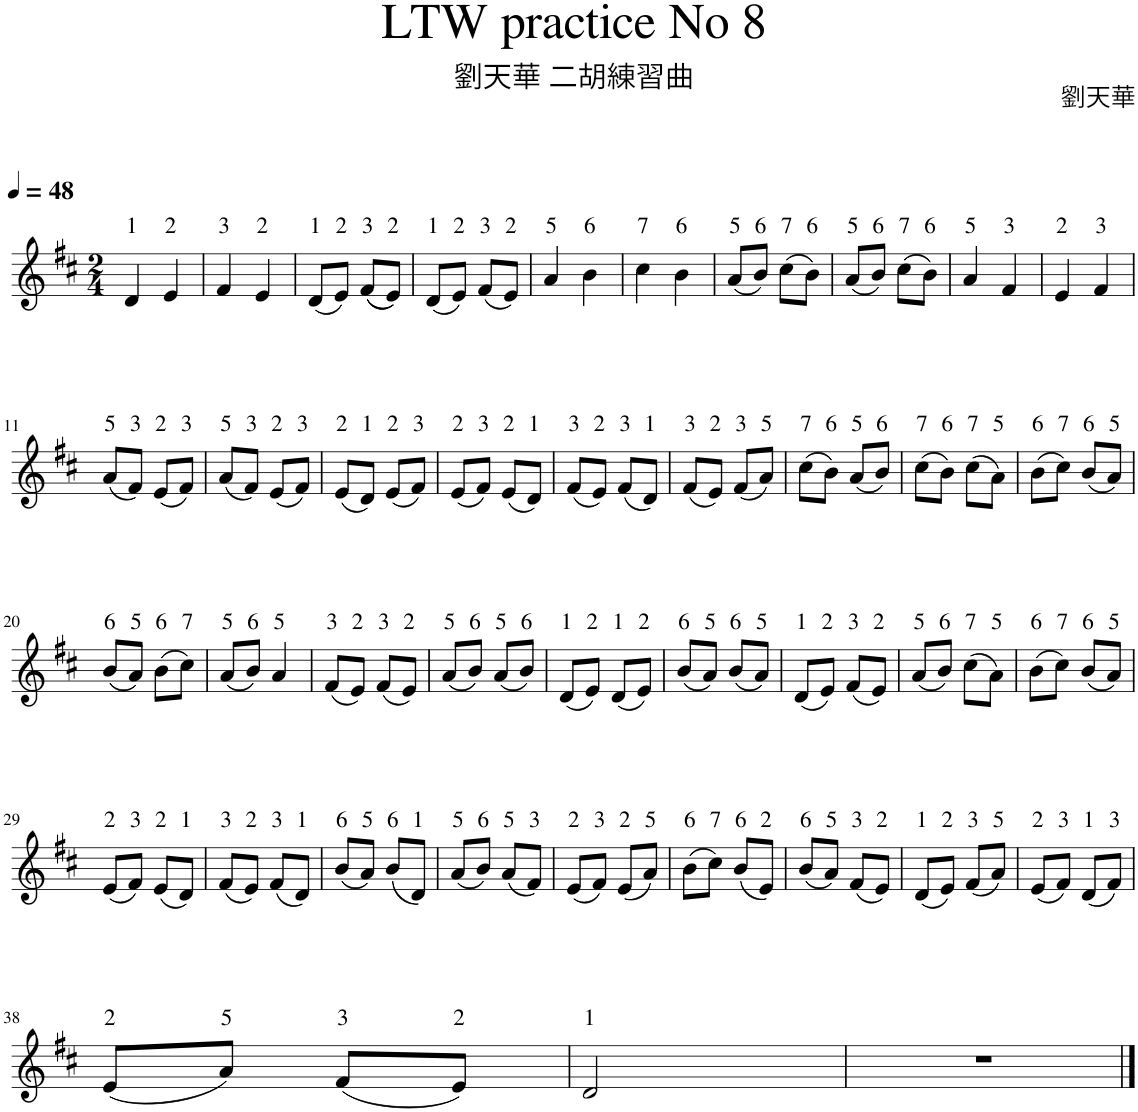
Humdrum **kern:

**kern	**text
*part1	*part1
*staff1	*staff1
*I"小提琴	*
*clefG2	*
*k[f#c#]	*
*M2/4	*
*MM48	*
=1	=1
!	!LO:LY:a
4d/	1
!	!LO:LY:a
4e/	2
=2	=2
!	!LO:LY:a
4f#/	3
!	!LO:LY:a
4e/	2
=3	=3
!	!LO:LY:a
(8d/L	1
!	!LO:LY:a
8e/J)	2
!	!LO:LY:a
((8f#/L	3
!	!LO:LY:a
8e/J))	2
=4	=4
!	!LO:LY:a
(8d/L	1
!	!LO:LY:a
8e/J)	2
!	!LO:LY:a
(8f#/L	3
!	!LO:LY:a
8e/J)	2
=5	=5
!	!LO:LY:a
4a/	5
!	!LO:LY:a
4b\	6
=6	=6
!	!LO:LY:a
4cc#\	7
!	!LO:LY:a
4b\	6
=7	=7
!	!LO:LY:a
(8a/L	5
!	!LO:LY:a
8b/J)	6
!	!LO:LY:a
(8cc#\L	7
!	!LO:LY:a
8b\J)	6
=8	=8
!	!LO:LY:a
(8a/L	5
!	!LO:LY:a
8b/J)	6
!	!LO:LY:a
(8cc#\L	7
!	!LO:LY:a
8b\J)	6
=9	=9
!	!LO:LY:a
4a/	5
!	!LO:LY:a
4f#/	3
=10	=10
!	!LO:LY:a
4e/	2
!	!LO:LY:a
4f#/	3
!!LO:LB:g=z
=11	=11
!	!LO:LY:a
(8a/L	5
!	!LO:LY:a
8f#/J)	3
!	!LO:LY:a
(8e/L	2
!	!LO:LY:a
8f#/J)	3
=12	=12
!	!LO:LY:a
(8a/L	5
!	!LO:LY:a
8f#/J)	3
!	!LO:LY:a
(8e/L	2
!	!LO:LY:a
8f#/J)	3
=13	=13
!	!LO:LY:a
(8e/L	2
!	!LO:LY:a
8d/J)	1
!	!LO:LY:a
(8e/L	2
!	!LO:LY:a
8f#/J)	3
=14	=14
!	!LO:LY:a
(8e/L	2
!	!LO:LY:a
8f#/J)	3
!	!LO:LY:a
(8e/L	2
!	!LO:LY:a
8d/J)	1
=15	=15
!	!LO:LY:a
(8f#/L	3
!	!LO:LY:a
8e/J)	2
!	!LO:LY:a
(8f#/L	3
!	!LO:LY:a
8d/J)	1
=16	=16
!	!LO:LY:a
(8f#/L	3
!	!LO:LY:a
8e/J)	2
!	!LO:LY:a
(8f#/L	3
!	!LO:LY:a
8a/J)	5
=17	=17
!	!LO:LY:a
(8cc#\L	7
!	!LO:LY:a
8b\J)	6
!	!LO:LY:a
(8a/L	5
!	!LO:LY:a
8b/J)	6
=18	=18
!	!LO:LY:a
(8cc#\L	7
!	!LO:LY:a
8b\J)	6
!	!LO:LY:a
(8cc#\L	7
!	!LO:LY:a
8a\J)	5
=19	=19
!	!LO:LY:a
(8b\L	6
!	!LO:LY:a
8cc#\J)	7
!	!LO:LY:a
(8b/L	6
!	!LO:LY:a
8a/J)	5
!!LO:LB:g=z
=20	=20
!	!LO:LY:a
(8b/L	6
!	!LO:LY:a
8a/J)	5
!	!LO:LY:a
(8b\L	6
!	!LO:LY:a
8cc#\J)	7
=21	=21
!	!LO:LY:a
(8a/L	5
!	!LO:LY:a
8b/J)	6
!	!LO:LY:a
4a/	5
=22	=22
!	!LO:LY:a
(8f#/L	3
!	!LO:LY:a
8e/J)	2
!	!LO:LY:a
(8f#/L	3
!	!LO:LY:a
8e/J)	2
=23	=23
!	!LO:LY:a
(8a/L	5
!	!LO:LY:a
8b/J)	6
!	!LO:LY:a
(8a/L	5
!	!LO:LY:a
8b/J)	6
=24	=24
!	!LO:LY:a
(8d/L	1
!	!LO:LY:a
8e/J)	2
!	!LO:LY:a
(8d/L	1
!	!LO:LY:a
8e/J)	2
=25	=25
!	!LO:LY:a
(8b/L	6
!	!LO:LY:a
8a/J)	5
!	!LO:LY:a
(8b/L	6
!	!LO:LY:a
8a/J)	5
=26	=26
!	!LO:LY:a
(8d/L	1
!	!LO:LY:a
8e/J)	2
!	!LO:LY:a
(8f#/L	3
!	!LO:LY:a
8e/J)	2
=27	=27
!	!LO:LY:a
(8a/L	5
!	!LO:LY:a
8b/J)	6
!	!LO:LY:a
(8cc#\L	7
!	!LO:LY:a
8a\J)	5
=28	=28
!	!LO:LY:a
(8b\L	6
!	!LO:LY:a
8cc#\J)	7
!	!LO:LY:a
(8b/L	6
!	!LO:LY:a
8a/J)	5
!!LO:LB:g=z
=29	=29
!	!LO:LY:a
(8e/L	2
!	!LO:LY:a
8f#/J)	3
!	!LO:LY:a
(8e/L	2
!	!LO:LY:a
8d/J)	1
=30	=30
!	!LO:LY:a
(8f#/L	3
!	!LO:LY:a
8e/J)	2
!	!LO:LY:a
(8f#/L	3
!	!LO:LY:a
8d/J)	1
=31	=31
!	!LO:LY:a
(8b/L	6
!	!LO:LY:a
8a/J)	5
!	!LO:LY:a
(8b/L	6
!	!LO:LY:a
8d/J)	1
=32	=32
!	!LO:LY:a
(8a/L	5
!	!LO:LY:a
8b/J)	6
!	!LO:LY:a
(8a/L	5
!	!LO:LY:a
8f#/J)	3
=33	=33
!	!LO:LY:a
(8e/L	2
!	!LO:LY:a
8f#/J)	3
!	!LO:LY:a
(8e/L	2
!	!LO:LY:a
8a/J)	5
=34	=34
!	!LO:LY:a
(8b\L	6
!	!LO:LY:a
8cc#\J)	7
!	!LO:LY:a
(8b/L	6
!	!LO:LY:a
8e/J)	2
=35	=35
!	!LO:LY:a
(8b/L	6
!	!LO:LY:a
8a/J)	5
!	!LO:LY:a
(8f#/L	3
!	!LO:LY:a
8e/J)	2
=36	=36
!	!LO:LY:a
(8d/L	1
!	!LO:LY:a
8e/J)	2
!	!LO:LY:a
(8f#/L	3
!	!LO:LY:a
8a/J)	5
=37	=37
!	!LO:LY:a
(8e/L	2
!	!LO:LY:a
8f#/J)	3
!	!LO:LY:a
(8d/L	1
!	!LO:LY:a
8f#/J)	3
!!LO:LB:g=z
=38	=38
!	!LO:LY:a
(8e/L	2
!	!LO:LY:a
8a/J)	5
!	!LO:LY:a
(8f#/L	3
!	!LO:LY:a
8e/J)	2
=39	=39
!	!LO:LY:a
2d/	1
=40	=40
2r	.
==	==
*-	*-
